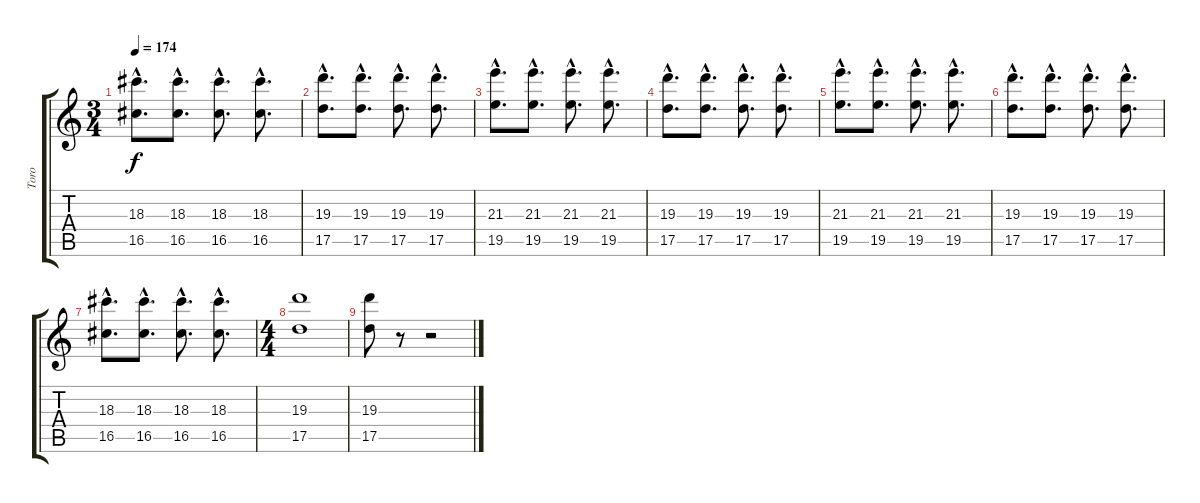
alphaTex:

\track ("Toro" "Toro") {instrument distortionguitar}
\staff {score tabs}
\tuning (E4 B3 G3 D3 A2 E2) {hide}
\ts (3 4)
\tempo 174
\clef g2
\ks c
(18.3{hac} 16.5{hac}).8{d dy f} (18.3{hac} 16.5{hac}).8{d} (18.3{hac} 16.5{hac}).8{d} (18.3{hac} 16.5{hac}).8{d} |
(19.3{hac} 17.5{hac}).8{d} (19.3{hac} 17.5{hac}).8{d} (19.3{hac} 17.5{hac}).8{d} (19.3{hac} 17.5{hac}).8{d} |
(21.3{hac} 19.5{hac}).8{d} (21.3{hac} 19.5{hac}).8{d} (21.3{hac} 19.5{hac}).8{d} (21.3{hac} 19.5{hac}).8{d} |
(19.3{hac} 17.5{hac}).8{d} (19.3{hac} 17.5{hac}).8{d} (19.3{hac} 17.5{hac}).8{d} (19.3{hac} 17.5{hac}).8{d} |
(21.3{hac} 19.5{hac}).8{d} (21.3{hac} 19.5{hac}).8{d} (21.3{hac} 19.5{hac}).8{d} (21.3{hac} 19.5{hac}).8{d} |
(19.3{hac} 17.5{hac}).8{d} (19.3{hac} 17.5{hac}).8{d} (19.3{hac} 17.5{hac}).8{d} (19.3{hac} 17.5{hac}).8{d} |
(18.3{hac} 16.5{hac}).8{d} (18.3{hac} 16.5{hac}).8{d} (18.3{hac} 16.5{hac}).8{d} (18.3{hac} 16.5{hac}).8{d} |
\ts (4 4)
(19.3 17.5).1 |
(19.3 17.5).8 r.8 r.2
